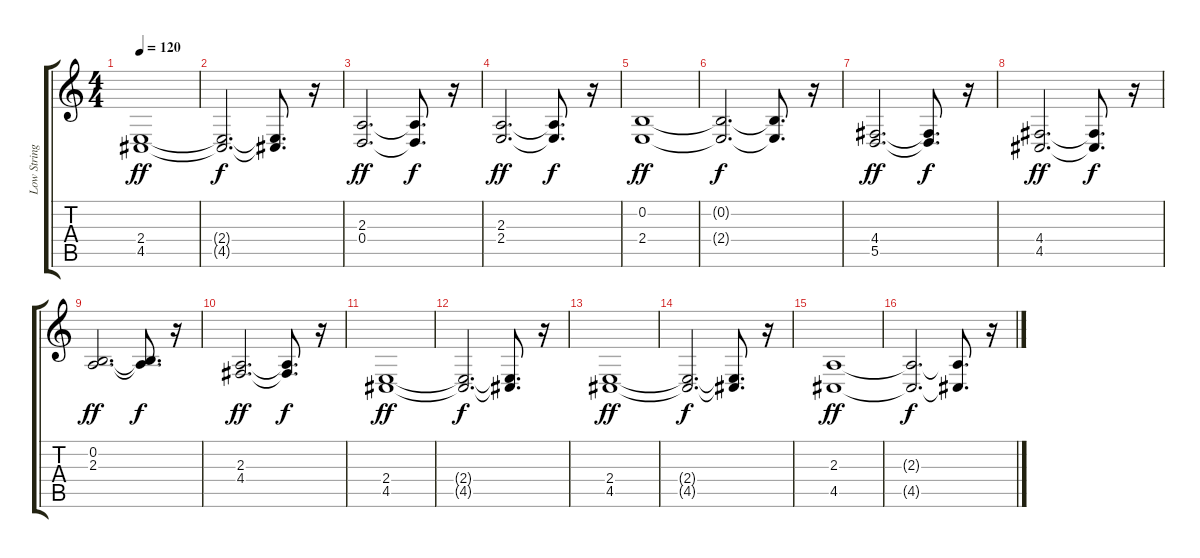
\track ("Low Strings" "Low String") {instrument stringensemble1}
\staff {score tabs}
\tuning (E4 B3 G3 D3 A2 E2) {hide}
\ts (4 4)
\tempo 120
\clef g2
\ks c
(2.4 4.5).1{dy ff} |
(2.4{t} 4.5{t}).2{d dy f} (2.4{t} 4.5{t}).8{d} r.16 |
(2.3 0.4).2{d dy ff} (2.3{t} 0.4{t}).8{d dy f} r.16 |
(2.3 2.4).2{d dy ff} (2.3{t} 2.4{t}).8{d dy f} r.16 |
(0.2 2.4).1{dy ff} |
(0.2{t} 2.4{t}).2{d dy f} (0.2{t} 2.4{t}).8{d} r.16 |
(4.4 5.5).2{d dy ff} (4.4{t} 5.5{t}).8{d dy f} r.16 |
(4.4 4.5).2{d dy ff} (4.4{t} 4.5{t}).8{d dy f} r.16 |
(0.2 2.3).2{d dy ff} (0.2{t} 2.3{t}).8{d dy f} r.16 |
(2.3 4.4).2{d dy ff} (2.3{t} 4.4{t}).8{d dy f} r.16 |
(2.4 4.5).1{dy ff} |
(2.4{t} 4.5{t}).2{d dy f} (2.4{t} 4.5{t}).8{d} r.16 |
(2.4 4.5).1{dy ff} |
(2.4{t} 4.5{t}).2{d dy f} (2.4{t} 4.5{t}).8{d} r.16 |
(2.3 4.5).1{dy ff} |
(2.3{t} 4.5{t}).2{d dy f} (2.3{t} 4.5{t}).8{d} r.16
